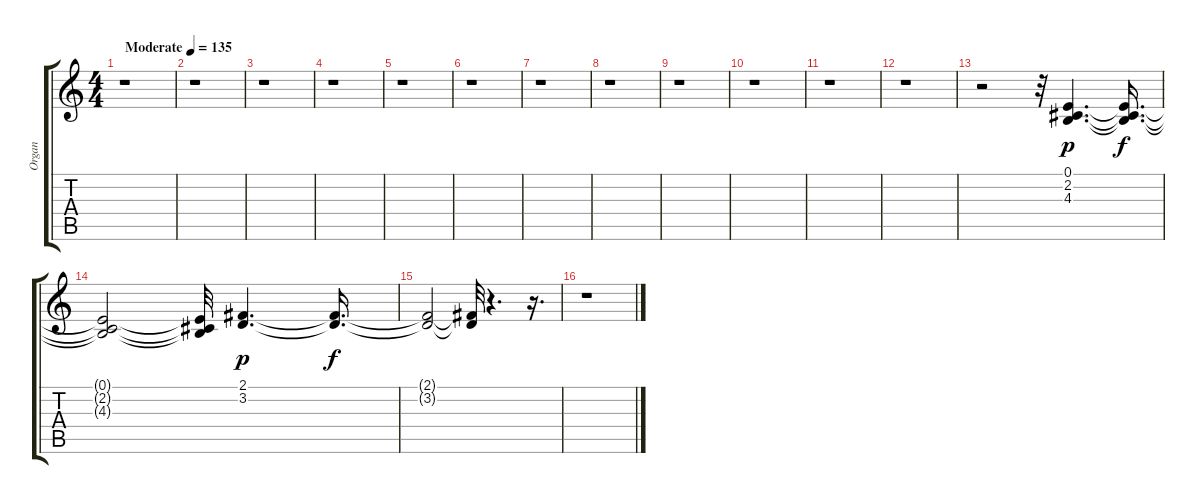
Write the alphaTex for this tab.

\track ("Organ" "Organ") {instrument percussiveorgan}
\staff {score tabs}
\tuning (E4 B3 G3 D3 A2 E2) {hide}
\ts (4 4)
\tempo (135 "Moderate")
\clef g2
\ks c
r.1{dy p instrument percussiveorgan} |
r.1 |
r.1 |
r.1 |
r.1 |
r.1 |
r.1 |
r.1 |
r.1 |
r.1 |
r.1 |
r.1 |
r.2 r.32 (0.1 2.2 4.3).4{d} (0.1{t} 2.2{t} 4.3{t}).16{d dy f} |
(0.1{t} 2.2{t} 4.3{t}).2 (0.1{t} 2.2{t} 4.3{t}).32 (2.1 3.2).4{d dy p} (2.1{t} 3.2{t}).16{d dy f} |
(2.1{t} 3.2{t}).2 (2.1{t} 3.2{t}).32 r.4{d} r.16{d} |
r.1
